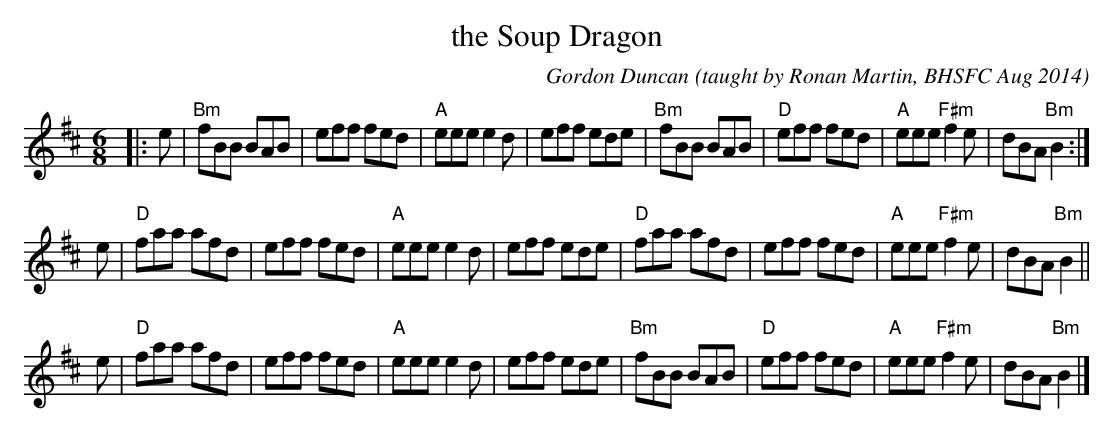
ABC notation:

X:1
T: the Soup Dragon
C: Gordon Duncan
O: taught by Ronan Martin, BHSFC Aug 2014
M: 6/8
L: 1/8
K: Bm
|: e |\
"Bm"fBB BAB | eff fed | "A"eee e2d | eff ede |\
"Bm"fBB BAB | "D"eff fed | "A"eee "F#m"f2e | dBA "Bm"B2 :|
e |\
"D"faa afd | eff fed | "A"eee e2 d | eff ede |\
"D"faa afd | eff fed | "A"eee "F#m"f2e | dBA "Bm"B2  ||
e |\
"D"faa afd | eff fed | "A"eee e2 d | eff ede |\
"Bm"fBB BAB | "D"eff fed | "A"eee "F#m"f2e | dBA "Bm"B2 |]
